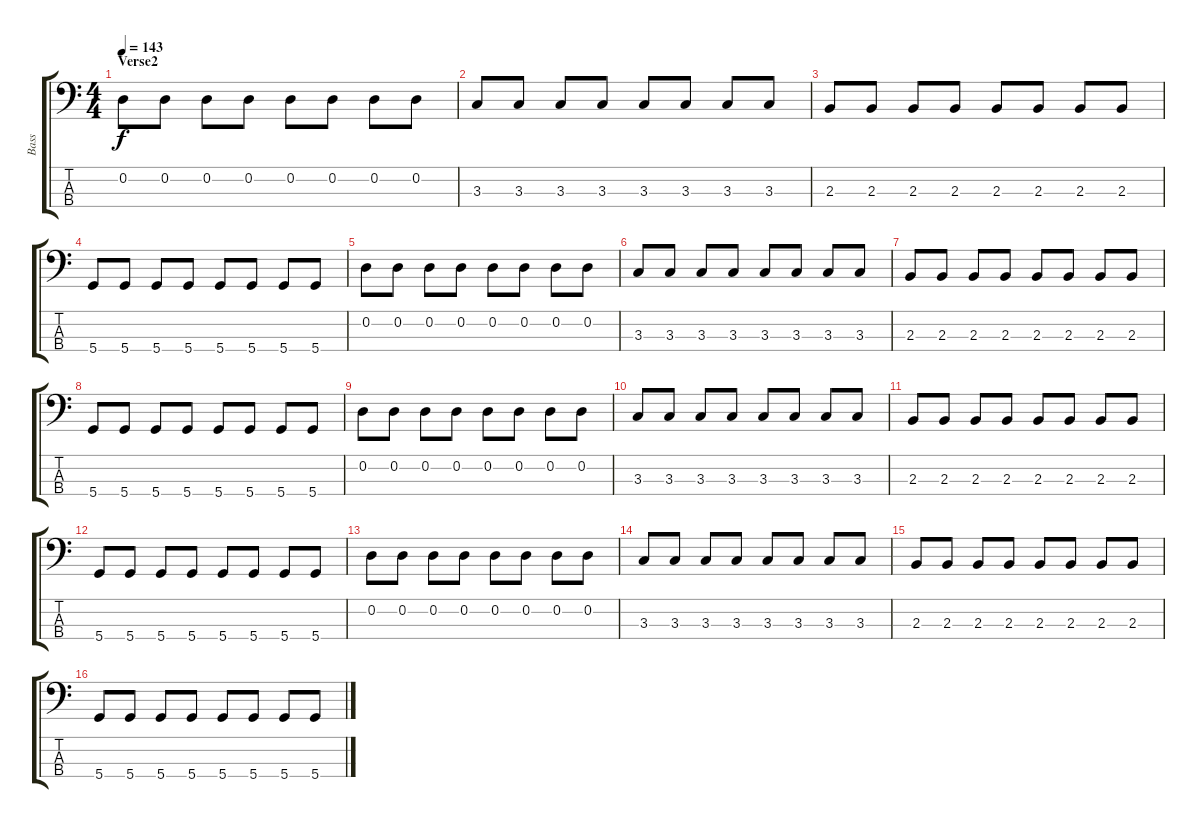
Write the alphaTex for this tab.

\track ("Bass" "Bass") {instrument electricbassfinger}
\staff {score tabs}
\tuning (G2 D2 A1 D1) {hide}
\ts (4 4)
\section ("" "Verse2")
\tempo 143
\clef f4
\ks c
0.2.8{dy f} 0.2.8 0.2.8 0.2.8 0.2.8 0.2.8 0.2.8 0.2.8 |
3.3.8 3.3.8 3.3.8 3.3.8 3.3.8 3.3.8 3.3.8 3.3.8 |
2.3.8 2.3.8 2.3.8 2.3.8 2.3.8 2.3.8 2.3.8 2.3.8 |
5.4.8 5.4.8 5.4.8 5.4.8 5.4.8 5.4.8 5.4.8 5.4.8 |
0.2.8 0.2.8 0.2.8 0.2.8 0.2.8 0.2.8 0.2.8 0.2.8 |
3.3.8 3.3.8 3.3.8 3.3.8 3.3.8 3.3.8 3.3.8 3.3.8 |
2.3.8 2.3.8 2.3.8 2.3.8 2.3.8 2.3.8 2.3.8 2.3.8 |
5.4.8 5.4.8 5.4.8 5.4.8 5.4.8 5.4.8 5.4.8 5.4.8 |
0.2.8 0.2.8 0.2.8 0.2.8 0.2.8 0.2.8 0.2.8 0.2.8 |
3.3.8 3.3.8 3.3.8 3.3.8 3.3.8 3.3.8 3.3.8 3.3.8 |
2.3.8 2.3.8 2.3.8 2.3.8 2.3.8 2.3.8 2.3.8 2.3.8 |
5.4.8 5.4.8 5.4.8 5.4.8 5.4.8 5.4.8 5.4.8 5.4.8 |
0.2.8 0.2.8 0.2.8 0.2.8 0.2.8 0.2.8 0.2.8 0.2.8 |
3.3.8 3.3.8 3.3.8 3.3.8 3.3.8 3.3.8 3.3.8 3.3.8 |
2.3.8 2.3.8 2.3.8 2.3.8 2.3.8 2.3.8 2.3.8 2.3.8 |
5.4.8 5.4.8 5.4.8 5.4.8 5.4.8 5.4.8 5.4.8 5.4.8
